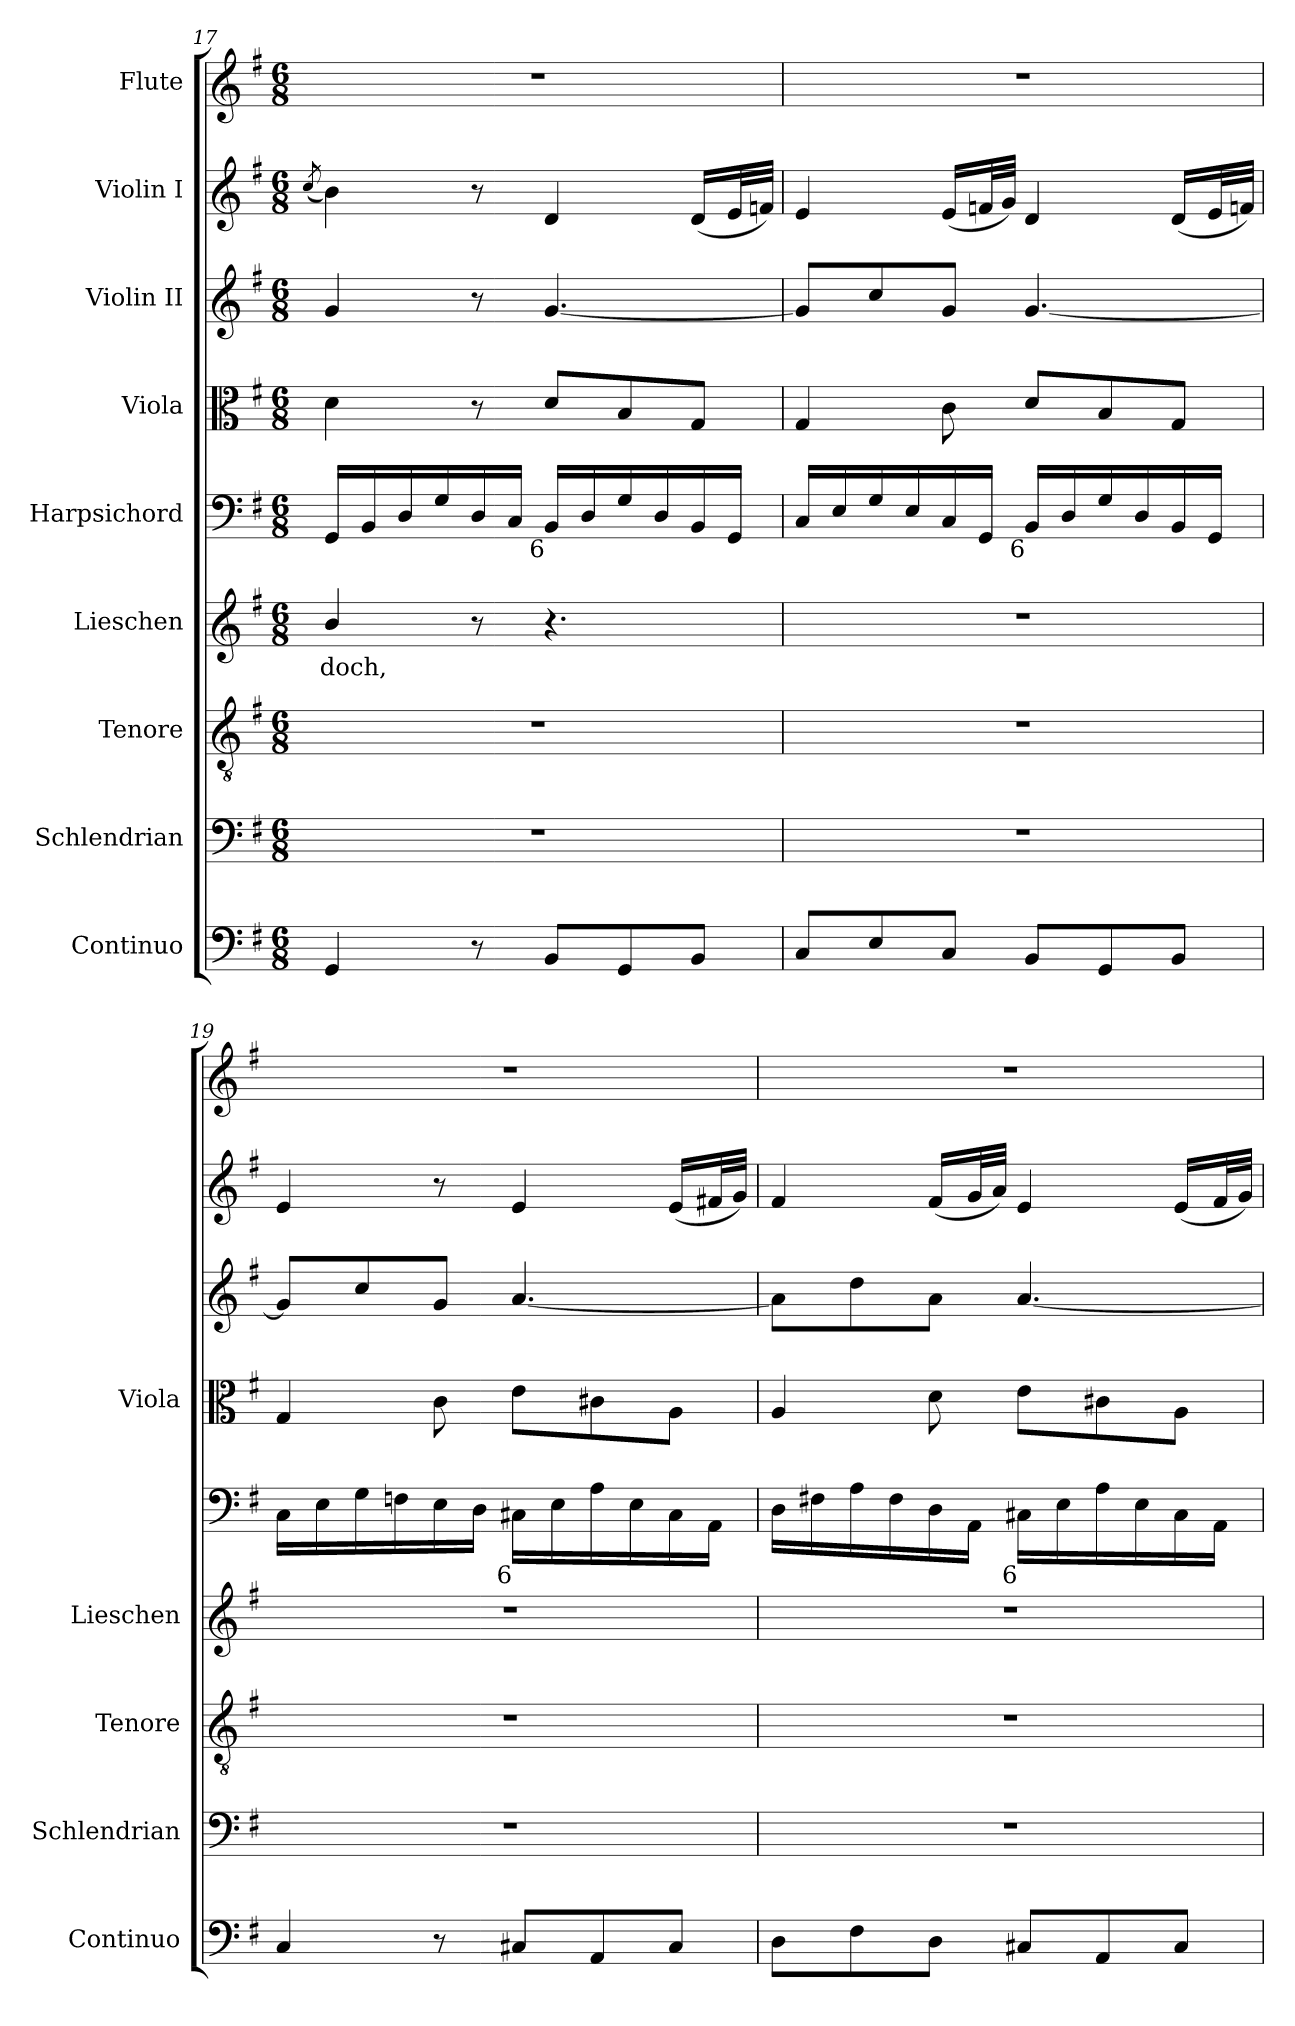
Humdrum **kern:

**kern	**kern	**kern	**kern	**text	**kern	**kern	**kern	**kern	**kern
*part9	*part8	*part7	*part6	*part6	*part5	*part4	*part3	*part2	*part1
*staff9	*staff8	*staff7	*staff6	*staff6	*staff5	*staff4	*staff3	*staff2	*staff1
*I"Continuo	*I"Schlendrian	*I"Tenore	*I"Lieschen	*	*I"Harpsichord	*I"Viola	*I"Violin II	*I"Violin I	*I"Flute
*I'Continuo	*I'Schlendrian	*I'Tenore	*I'Lieschen	*	*	*I'Viola	*	*	*
!!LO:LB:g=z
*clefF4	*clefF4	*clefGv2	*clefG2	*	*clefF4	*clefC3	*clefG2	*clefG2	*clefG2
*	*	*ITrd7c12	*	*	*	*	*	*	*
*k[f#]	*k[f#]	*k[f#]	*k[f#]	*	*k[f#]	*k[f#]	*k[f#]	*k[f#]	*k[f#]
*G:	*G:	*G:	*G:	*	*G:	*G:	*G:	*G:	*G:
*M6/8	*M6/8	*M6/8	*M6/8	*	*M6/8	*M6/8	*M6/8	*M6/8	*M6/8
=17	=17	=17	=17	=17	=17	=17	=17	=17	=17
.	.	.	.	.	.	.	.	(8qcci/	.
!	!LO:N:vis=1	!LO:N:vis=1	!	!	!	!	!	!	!
!	!	!	!	!LO:LY:b:color=#000000	!	!	!	!	!LO:N:vis=1
4GGi/	2.r	2.r	4bi/	doch,	16GGi/LL	4di\	4gi/	4bi\)	2.r
.	.	.	.	.	16BBi/	.	.	.	.
.	.	.	.	.	16Di/	.	.	.	.
.	.	.	.	.	16Gi/	.	.	.	.
8r	.	.	8r	.	16Di/	8r	8r	8r	.
.	.	.	.	.	16Ci/JJ	.	.	.	.
!	!	!	!	!	!LO:TX:b:rj:t=6	!	!	!	!
8BBi/L	.	.	4.r	.	16BBi/LL	8di/L	[4.gi/	4di/	.
.	.	.	.	.	16Di/	.	.	.	.
8GGi/	.	.	.	.	16Gi/	8Bi/	.	.	.
.	.	.	.	.	16Di/	.	.	.	.
8BBi/J	.	.	.	.	16BBi/	8Gi/J	.	(16di/LL	.
.	.	.	.	.	16GGi/JJ	.	.	32ei/L	.
.	.	.	.	.	.	.	.	32fni/JJJ)	.
=18	=18	=18	=18	=18	=18	=18	=18	=18	=18
!	!LO:N:vis=1	!LO:N:vis=1	!LO:N:vis=1	!	!	!	!	!	!LO:N:vis=1
8Ci/L	2.r	2.r	2.r	.	16Ci/LL	4Gi/	8gi/L]	4ei/	2.r
.	.	.	.	.	16Ei/	.	.	.	.
8Ei/	.	.	.	.	16Gi/	.	8cci/	.	.
.	.	.	.	.	16Ei/	.	.	.	.
8Ci/J	.	.	.	.	16Ci/	8ci\	8gi/J	(16ei/LL	.
.	.	.	.	.	16GGi/JJ	.	.	32fni/L	.
.	.	.	.	.	.	.	.	32gi/JJJ)	.
!	!	!	!	!	!LO:TX:b:rj:t=6	!	!	!	!
8BBi/L	.	.	.	.	16BBi/LL	8di/L	[4.gi/	4di/	.
.	.	.	.	.	16Di/	.	.	.	.
8GGi/	.	.	.	.	16Gi/	8Bi/	.	.	.
.	.	.	.	.	16Di/	.	.	.	.
8BBi/J	.	.	.	.	16BBi/	8Gi/J	.	(16di/LL	.
.	.	.	.	.	16GGi/JJ	.	.	32ei/L	.
.	.	.	.	.	.	.	.	32fni/JJJ)	.
=19	=19	=19	=19	=19	=19	=19	=19	=19	=19
!	!LO:N:vis=1	!LO:N:vis=1	!LO:N:vis=1	!	!	!	!	!	!LO:N:vis=1
4Ci/	2.r	2.r	2.r	.	16Ci\LL	4Gi/	8gi/L]	4ei/	2.r
.	.	.	.	.	16Ei\	.	.	.	.
.	.	.	.	.	16Gi\	.	8cci/	.	.
.	.	.	.	.	16Fni\	.	.	.	.
8r	.	.	.	.	16Ei\	8ci\	8gi/J	8r	.
.	.	.	.	.	16Di\JJ	.	.	.	.
!	!	!	!	!	!LO:TX:b:rj:t=6	!	!	!	!
8C#Xi/L	.	.	.	.	16C#Xi\LL	8ei\L	[4.ai/	4ei/	.
.	.	.	.	.	16Ei\	.	.	.	.
8AAi/	.	.	.	.	16Ai\	8c#Xi\	.	.	.
.	.	.	.	.	16Ei\	.	.	.	.
8C#i/J	.	.	.	.	16C#i\	8Ai\J	.	(16ei/LL	.
.	.	.	.	.	16AAi\JJ	.	.	32f#Xi/L	.
.	.	.	.	.	.	.	.	32gi/JJJ)	.
=20	=20	=20	=20	=20	=20	=20	=20	=20	=20
!	!LO:N:vis=1	!LO:N:vis=1	!LO:N:vis=1	!	!	!	!	!	!LO:N:vis=1
8Di\L	2.r	2.r	2.r	.	16Di\LL	4Ai/	8ai\L]	4f#i/	2.r
.	.	.	.	.	16F#Xi\	.	.	.	.
8F#i\	.	.	.	.	16Ai\	.	8ddi\	.	.
.	.	.	.	.	16F#i\	.	.	.	.
8Di\J	.	.	.	.	16Di\	8di\	8ai\J	(16f#i/LL	.
.	.	.	.	.	16AAi\JJ	.	.	32gi/L	.
.	.	.	.	.	.	.	.	32ai/JJJ)	.
!	!	!	!	!	!LO:TX:b:rj:t=6	!	!	!	!
8C#Xi/L	.	.	.	.	16C#Xi\LL	8ei\L	[4.ai/	4ei/	.
.	.	.	.	.	16Ei\	.	.	.	.
8AAi/	.	.	.	.	16Ai\	8c#Xi\	.	.	.
.	.	.	.	.	16Ei\	.	.	.	.
8C#i/J	.	.	.	.	16C#i\	8Ai\J	.	(16ei/LL	.
.	.	.	.	.	16AAi\JJ	.	.	32f#i/L	.
.	.	.	.	.	.	.	.	32gi/JJJ)	.
=	=	=	=	=	=	=	=	=	=
*-	*-	*-	*-	*-	*-	*-	*-	*-	*-
